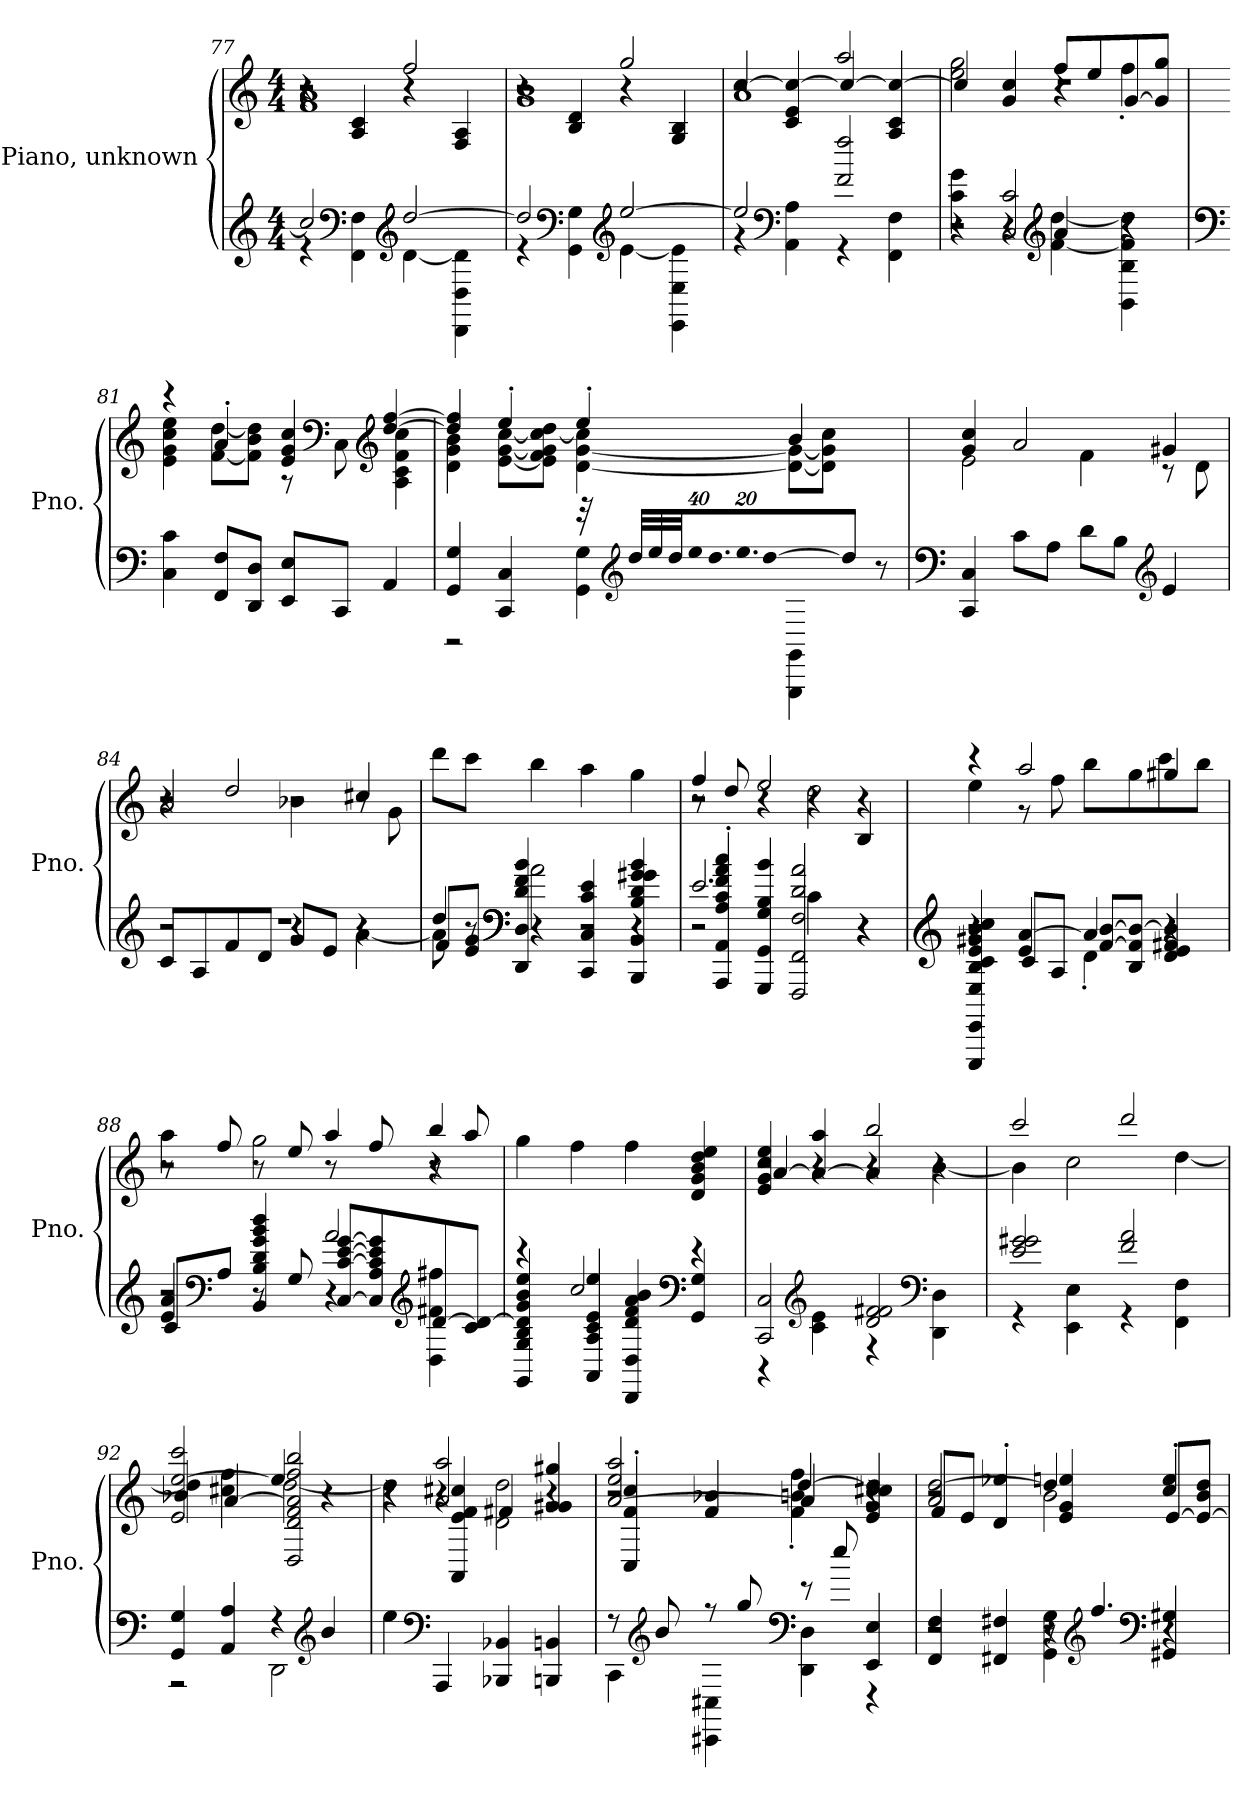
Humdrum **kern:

**kern	**kern
*part1	*part1
*staff2	*staff1
*I"Piano, unknown	*
*I'Pno.	*
*clefG2	*clefG2
*k[]	*k[]
*M4/4	*M4/4
=77	=77
*^	*^
*	*	*	*^
2cc/]	4r	2r	1f 1a	4r
*clefF4	*	*	*	*
.	4FF\ 4F\	.	.	4A/ 4c/
*clefG2	*	*	*	*
[2dd/	[4d\	2ff/	.	4r
.	4DD\ 4D\ 4d\]	.	.	4F/ 4A/
=78	=78	=78	=78	=78
2dd/]	4r	2r	1g 1b	4r
*clefF4	*	*	*	*
.	4GG\ 4G\	.	.	4B/ 4d/
*clefG2	*	*	*	*
[2ee/	[4e\	2gg/	.	4r
.	4EE\ 4E\ 4e\]	.	.	4G/ 4B/
=79	=79	=79	=79	=79
2ee/]	4r	2r	1a	[4cc/
*clefF4	*	*	*	*
.	4AA\ 4A\	.	.	4c/ 4e/ 4cc/_
2f/ 2ff/	4r	2aa/	.	4cc/_
.	4FF\ 4F\	.	.	4A/ 4c/ 4cc/_
!!LO:LB:g=z	!!	!!
=80	=80	=80	=80	=80
*	*^	*	*	*
2r	4c\ 4g\	4r	1r	2ee\ 2gg\	4cc/]
.	4r	2C/ 2c/	.	.	4g/ 4cc/
*clefG2	*	*	*	*	*
4a/	[4f\ [4dd\	.	.	4r	8ff/L
.	.	.	.	.	8ee/
4r	4BB\ 4B\ 4f\] 4dd\]	4r	.	4ff'\	[8g/
.	.	.	.	.	8g/] 8gg/J
*v	*v	*v	*	*	*
*	*v	*v	*v
=81	=81
*clefF4	*
*	*^
4C\ 4c\	4r	4e\ 4g\ 4cc\ 4ee\
8FF/ 8F/L	4a'/	[8f\ [8dd\L
8DD/ 8D/J	.	8f\] 8b\ 8dd\]J
8EE/ 8E/L	4e/ 4g/ 4cc/	8r
*	*clefF4	*
8CC/J	.	8C\
*	*clefG2	*
4AA/	[4dd/ [4ff/	4A\ 4c\ 4f\ 4cc\
=82	=82	=82
*^	*	*
4GG/ 4G/	2r	4dd/] 4ff/]	4d\ 4g\ 4b\
4CC/ 4C/	.	4ee'/	[8e\ [8g\ [8cc\L
.	.	.	8e\] 8f\ 8g\] 8cc\_ 8dd\J
32r	4GG\ 4G\	4ee'/	[4d\ [4g\ 4cc\]
*clefG2	*	*	*
32dd/LLL	.	.	.
32ee/	.	.	.
32dd/	.	.	.
*Xbrackettup	*	*	*
!LO:N:vis=32	!	!	!
640%23ee/	.	.	.
!LO:N:vis=64.	!	!	!
640%17dd/L	.	.	.
!LO:N:vis=64.	!	!	!
640%17ee/J	.	.	.
!LO:N:vis=32	!	!	!
[640%23dd/JJ	.	.	.
8dd/J]	4GGG\ 4GG\	4b/	8d\_ 8g\_L
8r	.	.	8d\] 8g\] 8cc\J
*v	*v	*	*
!!LO:LB:g=z	!!
=83	=83	=83
*clefF4	*	*
4CC/ 4C/	4g/ 4cc/	2e\
8c\L	2a/	.
8A\J	.	.
8d\L	.	4f\
8B\J	.	.
*clefG2	*	*
4e/	4g#X/	8r
.	.	8d\
=84	=84	=84
*^	*	*^
*	*^	*	*	*
1r	2r	8c/L	4r	2r	2a/
.	.	8A/	.	.	.
.	.	8f/	2dd/	.	.
.	.	8d/J	.	.	.
.	4r	8g/L	.	4b-X\	2r
.	.	8e/J	.	.	.
.	[4a\	4r	4cc#X/	8r	.
.	.	.	.	8g\	.
*	*	*	*v	*v	*v
=85	=85	=85	=85
4dd/	8a\]	8f/L	8ddd\L
.	8r	8e/ 8g/J	8ccc\J
*clefF4	*	*	*
4r	2a\	4DD/ 4D/ 4d/ 4f/ 4b/	4bb\
2r	.	4CC/ 4C/ 4c/ 4e/	4aa\
.	4r	4BBB/ 4BB/ 4B/ 4d/ 4g/ 4g#X/ 4b/	4gg\
=86	=86	=86	=86
*	*	*	*^
*	*	*	*	*^
2.e/	2r	4AAA/' 4AA/' 4A/' 4c/' 4f/' 4a/' 4cc/'	4ff/	2r	8r
.	.	.	.	.	8dd/
.	.	4GGG/ 4GG/ 4G/ 4B/ 4b/	2ee/	.	4r
.	4c\	2FFF/ 2FF/ 2F/ 2d/ 2a/	.	2dd\	4r
4r	4r	.	4r	.	4B/
*	*	*	*v	*v	*v
!!LO:LB:g=z
=87	=87	=87	=87
*clefG2	*	*	*
*	*	*	*^
4r	2r	4EEE/ 4EE/ 4E/ 4B/ 4c/ 4e/ 4g#X/ 4b/ 4cc/	4r	4ee\
4e/ [4a/	.	8c/L	2aa/	8r
.	.	8A/J	.	8ff\
4a/]	4d'\	[8f/ [8b/L	.	8bb\L
.	.	8B/ 8f/] 8b/_J	.	8gg\
4r	4r	4d/ 4e/ 4f#X/ 4b/]	4gg#X/	8ccc\
.	.	.	.	8bb\J
=88	=88	=88	=88	=88
*	*	*	*	*^
4e/ 4a/	2r	8c/L	2r	4aa\	8r
*clefF4	*	*	*	*	*
.	.	8A/J	.	.	8ff/
4BB/ 4B/ 4d/ 4g/ 4b/ 4dd/	.	8r	.	2gg\	8r
.	.	8G/	.	.	8ee/
2a/	4r	[8C/ [8c/ [8e/ [8g/L	4aa/	.	8r
.	.	8C/] 8A/ 8c/] 8e/] 8g/]	.	.	8ff/
*clefG2	*	*	*	*	*
.	4D\ 4f#X\ 4ff#X\	[8d/	4bb/	4r	8r
.	.	8c/ 8d/_J	.	.	8aa/
*	*v	*v	*	*	*
*	*	*v	*v	*v
=89	=89	=89
4r	4GG/ 4G/ 4B/ 4d/] 4g/ 4b/ 4ee/	4gg\
2cc/	4AA/ 4A/ 4c/ 4e/ 4ee/	4ff\
.	4DD/ 4D/ 4d/ 4f/ 4a/ 4b/	4ff\
*clefF4	*	*
4r	4GG/ 4G/	4d/ 4g/ 4b/ 4dd/ 4ee/
!!LO:PB:g=z
=90	=90	=90
*	*	*^
*	*	*	*^
2CC/ 2C/	4r	4e/ 4g/ 4cc/ 4ee/	2r	[4a/
*clefG2	*	*	*	*
.	4c\ 4e\	4r	.	4a/_ 4aa/
2d/ 2f/ 2f#X/	4r	2bb/	4r	4a/]
*clefF4	*	*	*	*
.	4DD\ 4D\	.	[4b\	4r
*	*	*	*v	*v
=91	=91	=91	=91
2e/ 2g/ 2g#X/	4r	2ccc/	4b\]
.	4EE\ 4E\	.	2cc\
2f/ 2a/	4r	2ddd/	.
.	4FF\ 4F\	.	[4dd\
=92	=92	=92	=92
*	*	*	*^
4GG/ 4G/	2r	2e/ [2ee/ 2ccc/	4dd\]	4b-X/
4AA/ 4A/	.	.	4cc#X\ 4ff\	[4a/
4r	2DD\	4ee/]	[2dd\	2D/ 2d/ 2f/ 2a/] 2ff/ 2bb/
*clefG2	*	*	*	*
4b/	.	4r	.	.
*v	*v	*	*	*
=93	=93	=93	=93
4ee\	4r	4dd\]	4r
*clefF4	*	*	*
4AAA/	2a/ 2aa/	4r	4AA/ 4e/ 4f/ 4cc#X/
4BBB-X/ 4BB-X/	.	2d\ 2dd\	4f#X/
4BBBn/ 4BBn/	4r	.	4g/ 4g#X/ 4gg#X/
!!LO:LB:g=z	!!	!!
=94	=94	=94	=94
*^	*	*	*
8r	4CC\	[2a/ 2ee/ 2aa/	2r	4C/' 4f/' 4cc/'
*clefG2	*	*	*	*
8b/	.	.	.	.
8r	4CC#X\ 4C#X\	.	.	4f/ 4b-X/
8gg/	.	.	.	.
*clefF4	*	*	*	*
8r	4DD\ 4D\	4a/]	4f\' 4bn\' 4ff\'	[4dd/
8ee/	.	.	.	.
4EE/ 4E/	4r	4r	4r	4e/ 4g/ 4cc/ 4cc#X/ 4dd/]
=95	=95	=95	=95	=95
*	*^	*	*	*
2r	2r	4FF/ 4F/	2a/ [2dd/	2r	8f/L
.	.	.	.	.	8e/J
.	.	4FF#X/ 4F#X/	.	.	4d/' 4ee-X/'
8r	4GG\ 4G\	4r	4dd/]	2b\	4e/ 4g/ 4een/
*clefG2	*	*	*	*	*
4.ff/	.	.	.	.	.
*clefF4	*	*	*	*	*
.	4r	4GG#X/ 4G#X/	4cc/' 4ee/'	.	[8e/L
.	.	.	.	.	8e/_ 8b/ 8dd/J
*v	*v	*v	*	*	*
*	*v	*v	*v
=	=
*-	*-
